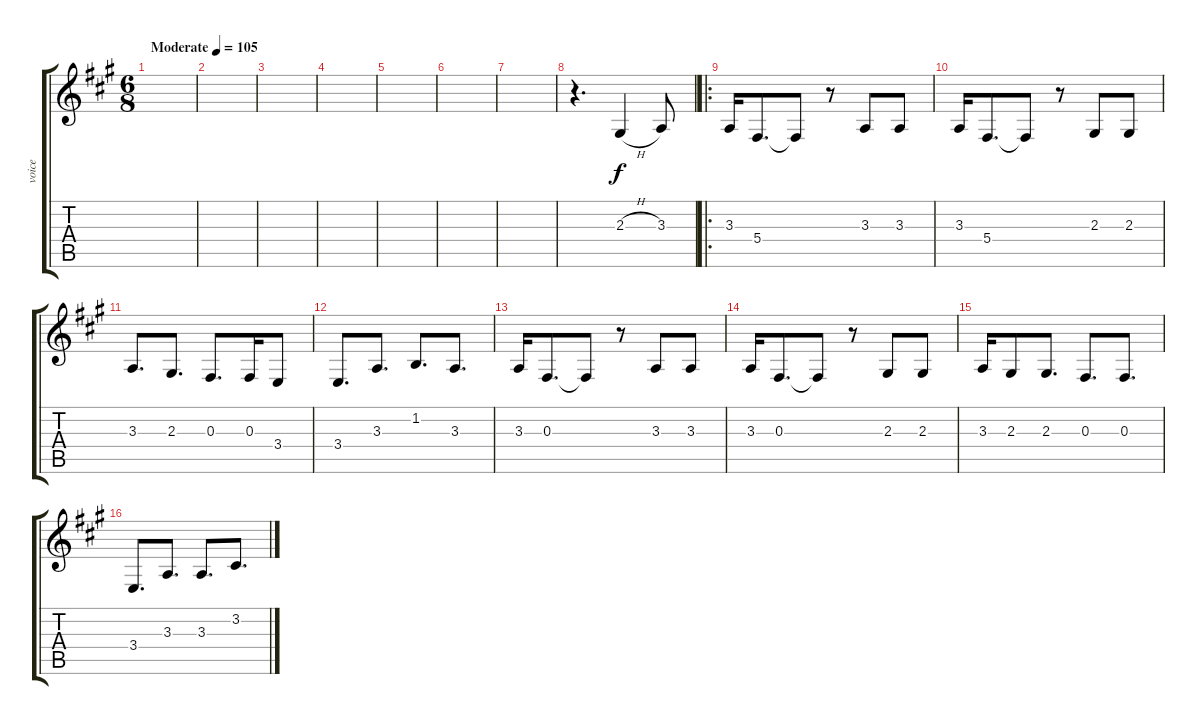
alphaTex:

\track ("voice" "voice") {instrument flute}
\staff {score tabs}
\tuning (Eb4 Bb3 Gb3 Db3 Ab2 Db2) {hide}
\ts (6 8)
\tempo (105 "Moderate")
\clef g2
\ks a
|
|
|
|
|
|
|
r.4{d} 2.3{h}.4 3.3.8 |
\ro
3.3.16 5.4.8{d} 5.4{t}.8 r.8 3.3.8 3.3.8 |
3.3.16 5.4.8{d} 5.4{t}.8 r.8 2.3.8 2.3.8 |
3.3.8{d} 2.3.8{d} 0.3.8{d} 0.3.16 3.4.8 |
3.4.8{d} 3.3.8{d} 1.2.8{d} 3.3.8{d} |
3.3.16 0.3.8{d} 0.3{t}.8 r.8 3.3.8 3.3.8 |
3.3.16 0.3.8{d} 0.3{t}.8 r.8 2.3.8 2.3.8 |
3.3.16 2.3.8 2.3.8{d} 0.3.8{d} 0.3.8{d} |
3.4.8{d} 3.3.8{d} 3.3.8{d} 3.2.8{d}
